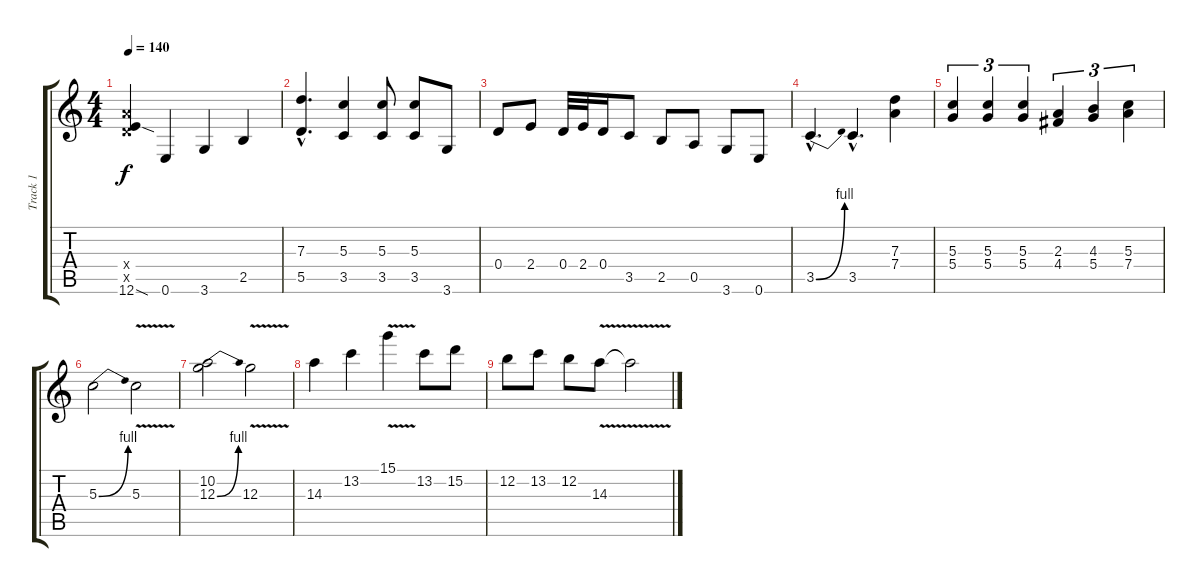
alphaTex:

\track ("Track 1" "Track 1") {instrument distortionguitar}
\staff {score tabs}
\tuning (E4 B3 G3 D3 A2 E2) {hide}
\ts (4 4)
\tempo 140
\clef g2
\ks c
(0.4{x} 12.5{x} 12.6{sod}).4{dy f instrument distortionguitar} 0.6.4 3.6.4 2.5.4 |
(7.3{hac} 5.5{hac}).4{d} (5.3 3.5).4 (5.3 3.5).8 (5.3 3.5).8 3.6.8 |
0.4.8 2.4.8 0.4.32 2.4.32 0.4.16 3.5.8 2.5.8 0.5.8 3.6.8 0.6.8 |
3.5{be (bend 0 0 60 4) hac}.4{d} 3.5{hac}.4{d} (7.3 7.4).4 |
(5.3 5.4).4{tu (3 2)} (5.3 5.4).4{tu (3 2)} (5.3 5.4).4{tu (3 2)} (2.3 4.4).4{tu (3 2)} (4.3 5.4).4{tu (3 2)} (5.3 7.4).4{tu (3 2)} |
5.3{be (bend 0 0 60 4)}.2 5.3{v}.2 |
(10.2 12.3{be (bend 0 0 60 4)}).2 12.3{v}.2 |
14.3.4 13.2.4 15.1{v}.4 13.2.8 15.2.8 |
12.2.8 13.2.8 12.2.8 14.3{v}.8 14.3{t}.2
